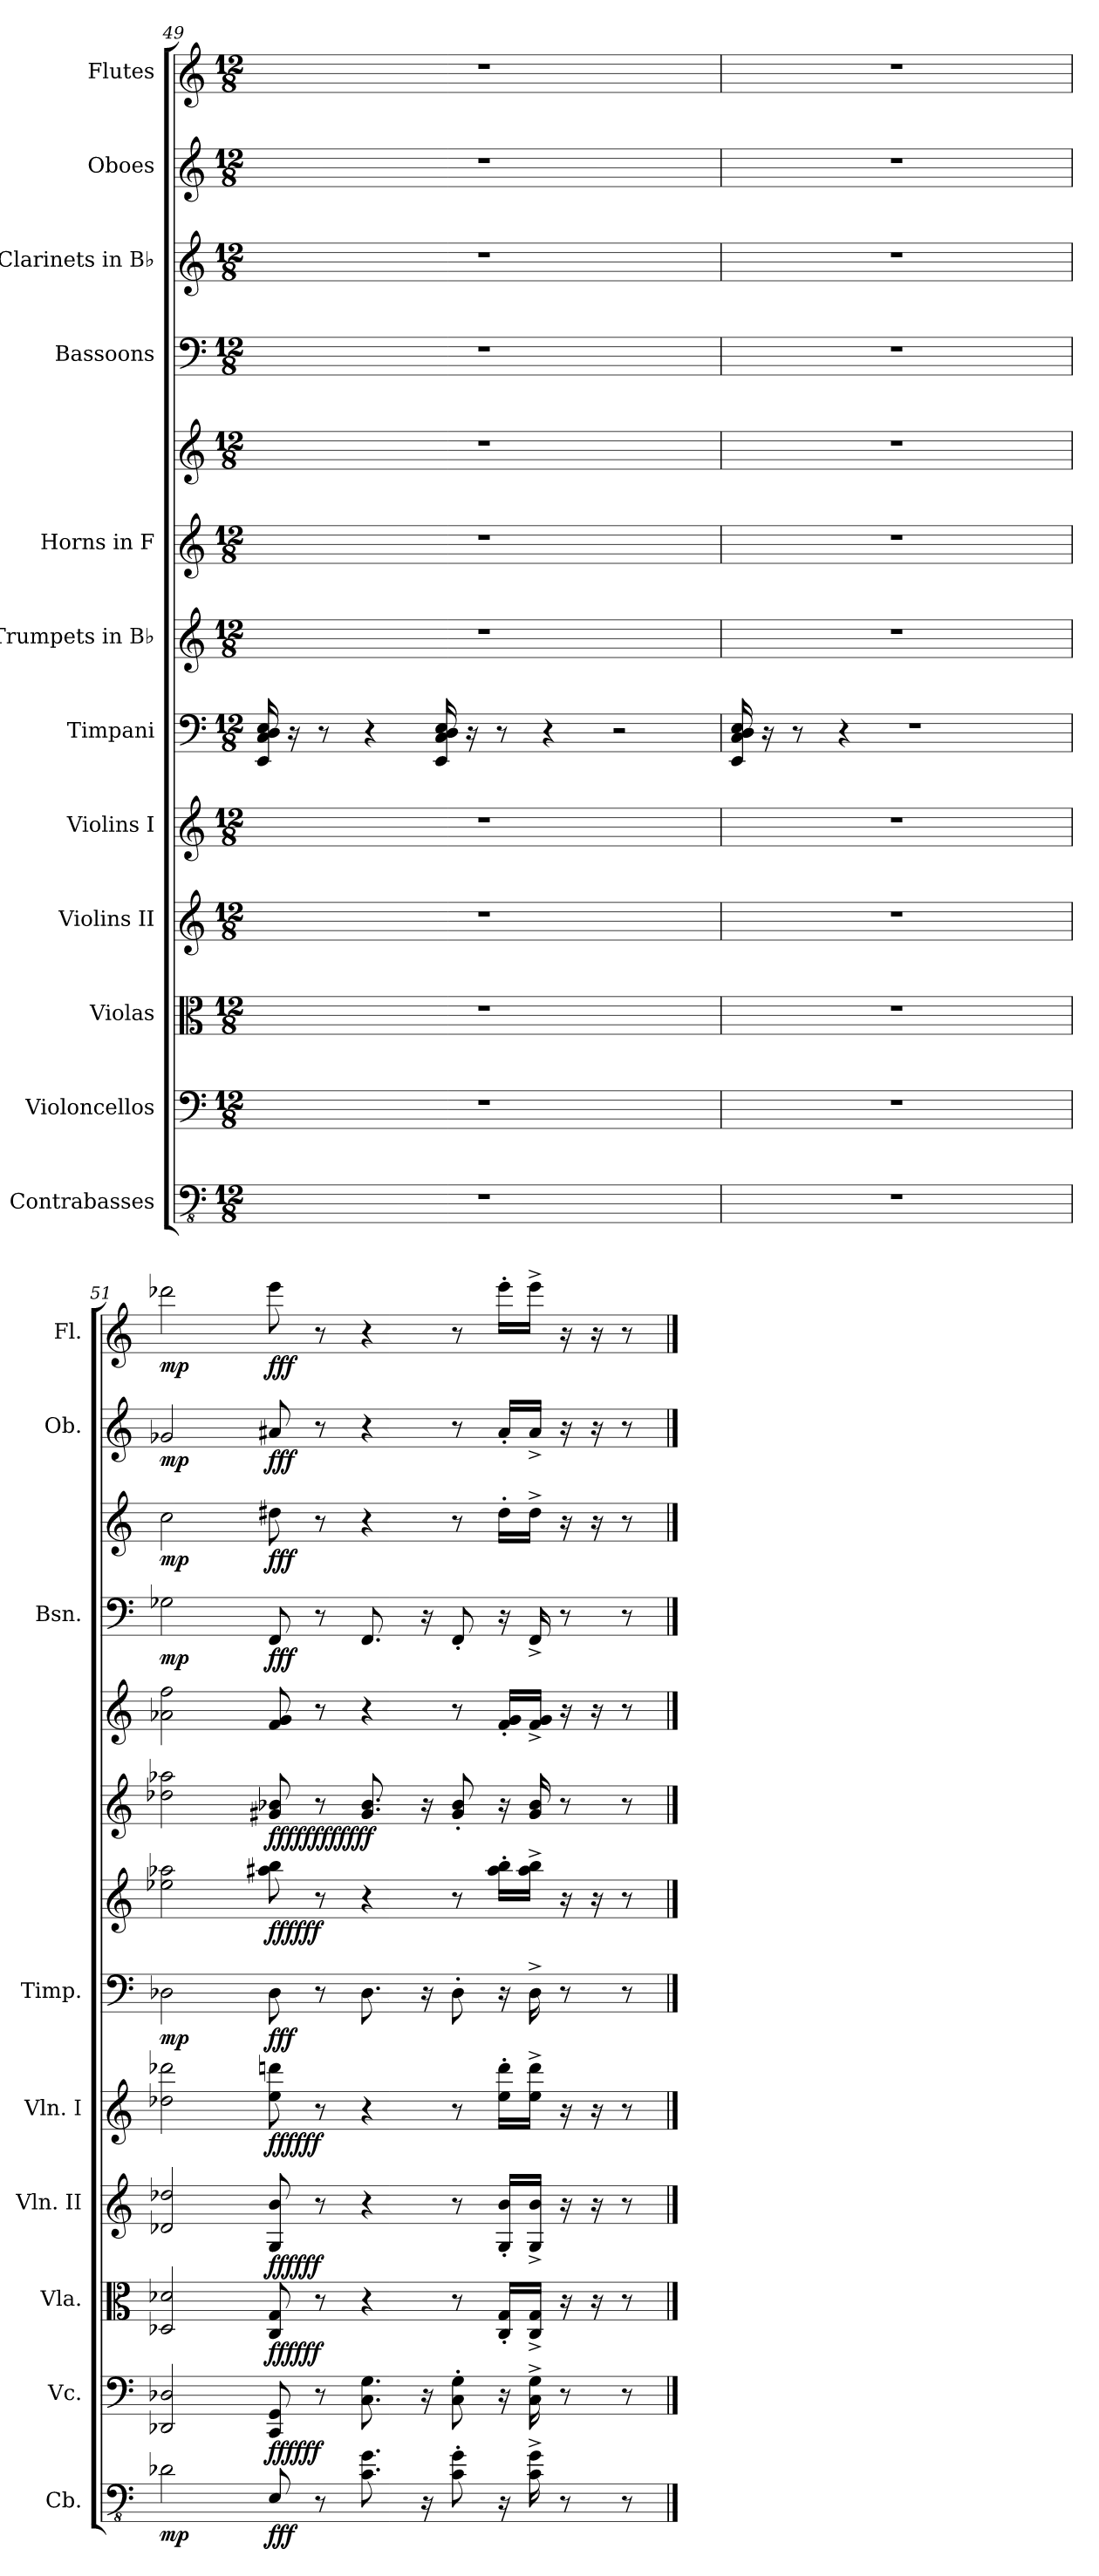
**kern	**dynam	**kern	**dynam	**kern	**dynam	**kern	**dynam	**kern	**dynam	**kern	**dynam	**kern	**dynam	**kern	**kern	**dynam	**kern	**dynam	**kern	**dynam	**kern	**dynam	**kern	**dynam
*part12	*part12	*part11	*part11	*part10	*part10	*part9	*part9	*part8	*part8	*part7	*part7	*part6	*part6	*part5	*part5	*part5	*part4	*part4	*part3	*part3	*part2	*part2	*part1	*part1
*staff13	*staff13	*staff12	*staff12	*staff11	*staff11	*staff10	*staff10	*staff9	*staff9	*staff8	*staff8	*staff7	*staff7	*staff6	*staff5	*staff5/6	*staff4	*staff4	*staff3	*staff3	*staff2	*staff2	*staff1	*staff1
*I"Contrabasses	*	*I"Violoncellos	*	*I"Violas	*	*I"Violins II	*	*I"Violins I	*	*I"Timpani	*	*I"Trumpets in B♭	*	*I"Horns in F	*	*	*I"Bassoons	*	*I"Clarinets in B♭	*	*I"Oboes	*	*I"Flutes	*
*I'Cb.	*	*I'Vc.	*	*I'Vla.	*	*I'Vln. II	*	*I'Vln. I	*	*I'Timp.	*	*	*	*	*	*	*I'Bsn.	*	*	*	*I'Ob.	*	*I'Fl.	*
*clefFv4	*	*clefF4	*	*clefC3	*	*clefG2	*	*clefG2	*	*clefF4	*	*clefG2	*	*clefG2	*clefG2	*	*clefF4	*	*clefG2	*	*clefG2	*	*clefG2	*
*ITrd7c12	*	*	*	*	*	*	*	*	*	*	*	*ITrd1c2	*	*ITrd4c7	*ITrd4c7	*	*	*	*ITrd1c2	*	*	*	*	*
*k[]	*	*k[]	*	*k[]	*	*k[]	*	*k[]	*	*k[]	*	*k[b-e-]	*	*k[b-]	*k[b-]	*	*k[]	*	*k[b-e-]	*	*k[]	*	*k[]	*
*M12/8	*	*M12/8	*	*M12/8	*	*M12/8	*	*M12/8	*	*M12/8	*	*M12/8	*	*M12/8	*M12/8	*	*M12/8	*	*M12/8	*	*M12/8	*	*M12/8	*
=49	=49	=49	=49	=49	=49	=49	=49	=49	=49	=49	=49	=49	=49	=49	=49	=49	=49	=49	=49	=49	=49	=49	=49	=49
1.r	.	1.r	.	1.r	.	1.r	.	1.r	.	16EE/ 16C/ 16D/ 16E/	.	1.r	.	1.r	1.r	.	1.r	.	1.r	.	1.r	.	1.r	.
.	.	.	.	.	.	.	.	.	.	16r	.	.	.	.	.	.	.	.	.	.	.	.	.	.
.	.	.	.	.	.	.	.	.	.	8r	.	.	.	.	.	.	.	.	.	.	.	.	.	.
.	.	.	.	.	.	.	.	.	.	4r	.	.	.	.	.	.	.	.	.	.	.	.	.	.
.	.	.	.	.	.	.	.	.	.	16EE/ 16C/ 16D/ 16E/	.	.	.	.	.	.	.	.	.	.	.	.	.	.
.	.	.	.	.	.	.	.	.	.	16r	.	.	.	.	.	.	.	.	.	.	.	.	.	.
.	.	.	.	.	.	.	.	.	.	8r	.	.	.	.	.	.	.	.	.	.	.	.	.	.
.	.	.	.	.	.	.	.	.	.	4r	.	.	.	.	.	.	.	.	.	.	.	.	.	.
.	.	.	.	.	.	.	.	.	.	2r	.	.	.	.	.	.	.	.	.	.	.	.	.	.
=50	=50	=50	=50	=50	=50	=50	=50	=50	=50	=50	=50	=50	=50	=50	=50	=50	=50	=50	=50	=50	=50	=50	=50	=50
1.r	.	1.r	.	1.r	.	1.r	.	1.r	.	16EE/ 16C/ 16D/ 16E/	.	1.r	.	1.r	1.r	.	1.r	.	1.r	.	1.r	.	1.r	.
.	.	.	.	.	.	.	.	.	.	16r	.	.	.	.	.	.	.	.	.	.	.	.	.	.
.	.	.	.	.	.	.	.	.	.	8r	.	.	.	.	.	.	.	.	.	.	.	.	.	.
.	.	.	.	.	.	.	.	.	.	4r	.	.	.	.	.	.	.	.	.	.	.	.	.	.
.	.	.	.	.	.	.	.	.	.	1r	.	.	.	.	.	.	.	.	.	.	.	.	.	.
!!LO:PB:g=z
=51	=51	=51	=51	=51	=51	=51	=51	=51	=51	=51	=51	=51	=51	=51	=51	=51	=51	=51	=51	=51	=51	=51	=51	=51
!	!LO:DY:b	!	!LO:DY:b	!	!	!	!	!	!	!	!	!	!	!	!	!	!	!	!	!	!	!	!	!
!	!	!	!LO:DY:n=1:b	!	!LO:DY:b	!	!	!	!	!	!	!	!	!	!	!	!	!	!	!	!	!	!	!
!	!	!	!	!	!LO:DY:n=1:b	!	!LO:DY:b	!	!	!	!	!	!	!	!	!	!	!	!	!	!	!	!	!
!	!	!	!	!	!	!	!LO:DY:n=1:b	!	!LO:DY:b	!	!	!	!	!	!	!	!	!	!	!	!	!	!	!
!	!	!	!	!	!	!	!	!	!LO:DY:n=1:b	!	!LO:DY:b	!	!LO:DY:b	!	!	!	!	!	!	!	!	!	!	!
!	!	!	!	!	!	!	!	!	!	!	!	!	!LO:DY:n=1:b	!	!	!LO:DY:b=2	!	!	!	!	!	!	!	!
!	!	!	!	!	!	!	!	!	!	!	!	!	!	!	!	!LO:DY:n=1:b=2	!	!	!	!	!	!	!	!
!	!	!	!	!	!	!	!	!	!	!	!	!	!	!	!	!LO:DY:n=2:b	!	!	!	!	!	!	!	!
!	!	!	!	!	!	!	!	!	!	!	!	!	!	!	!	!LO:DY:n=3:b	!	!LO:DY:b	!	!LO:DY:b	!	!LO:DY:b	!	!LO:DY:b
2DD-X\	mp	2DD-X/ 2D-X/	mp mp	2D-X/ 2d-X/	mp mp	2d-X/ 2dd-X/	mp mp	2dd-X\ 2ddd-X\	mp mp	2D-X\	mp	2dd-X\ 2gg-X\	mp mp	2g-X\ 2dd-X\	2d-X\ 2b-\	mp mp mp mp	2G-X\	mp	2b-\	mp	2g-X/	mp	2ddd-X\	mp
!	!LO:DY:b	!	!LO:DY:n=2:b	!	!	!	!	!	!	!	!	!	!	!	!	!	!	!	!	!	!	!	!	!
!	!	!	!LO:DY:n=3:b	!	!LO:DY:n=2:b	!	!	!	!	!	!	!	!	!	!	!	!	!	!	!	!	!	!	!
!	!	!	!	!	!LO:DY:n=3:b	!	!LO:DY:n=2:b	!	!	!	!	!	!	!	!	!	!	!	!	!	!	!	!	!
!	!	!	!	!	!	!	!LO:DY:n=3:b	!	!LO:DY:n=2:b	!	!	!	!	!	!	!	!	!	!	!	!	!	!	!
!	!	!	!	!	!	!	!	!	!LO:DY:n=3:b	!	!LO:DY:b	!	!LO:DY:n=2:b	!	!	!	!	!	!	!	!	!	!	!
!	!	!	!	!	!	!	!	!	!	!	!	!	!LO:DY:n=3:b	!	!	!LO:DY:n=4:b=2	!	!	!	!	!	!	!	!
!	!	!	!	!	!	!	!	!	!	!	!	!	!	!	!	!LO:DY:n=5:b=2	!	!	!	!	!	!	!	!
!	!	!	!	!	!	!	!	!	!	!	!	!	!	!	!	!LO:DY:n=6:b	!	!	!	!	!	!	!	!
!	!	!	!	!	!	!	!	!	!	!	!	!	!	!	!	!LO:DY:n=7:b	!	!LO:DY:b	!	!LO:DY:b	!	!LO:DY:b	!	!LO:DY:b
8EEE/	fff	8CC/ 8GG/	fff fff	8C/ 8G/	fff fff	8G/ 8b/	fff fff	8ee\ 8dddn\	fff fff	8D-\	fff	8gg#X\ 8aa\	fff fff	8c#X/ 8e-X/	8B-/ 8c/	fff fff fff fff	8FF/	fff	8cc#X\	fff	8a#X/	fff	8eee\	fff
8r	.	8r	.	8r	.	8r	.	8r	.	8r	.	8r	.	8r	8r	.	8r	.	8r	.	8r	.	8r	.
8.CC\ 8.GG\	.	8.C\ 8.G\	.	4r	.	4r	.	4r	.	8.D-\	.	4r	.	8.c#/ 8.e-/	4r	.	8.FF/	.	4r	.	4r	.	4r	.
16r	.	16r	.	.	.	.	.	.	.	16r	.	.	.	16r	.	.	16r	.	.	.	.	.	.	.
8CC\' 8GG\'	.	8C\' 8G\'	.	8r	.	8r	.	8r	.	8D-'\	.	8r	.	8c#/' 8e-/'	8r	.	8FF'/	.	8r	.	8r	.	8r	.
16r	.	16r	.	16C/' 16G/'LL	.	16G/' 16b/'LL	.	16ee\' 16ddd\'LL	.	16r	.	16gg#\' 16aa\'LL	.	16r	16B-/' 16c/'LL	.	16r	.	16cc#'\LL	.	16a#'/LL	.	16eee'\LL	.
16CC\^ 16GG\^	.	16C\^ 16G\^	.	16C/^ 16G/^JJ	.	16G/^ 16b/^JJ	.	16ee\^ 16ddd\^JJ	.	16D-^\	.	16gg#\^ 16aa\^JJ	.	16c#/ 16e-/	16B-/^ 16c/^JJ	.	16FF^/	.	16cc#^\JJ	.	16a#^/JJ	.	16eee^\JJ	.
8r	.	8r	.	16r	.	16r	.	16r	.	8r	.	16r	.	8r	16r	.	8r	.	16r	.	16r	.	16r	.
.	.	.	.	16r	.	16r	.	16r	.	.	.	16r	.	.	16r	.	.	.	16r	.	16r	.	16r	.
8r	.	8r	.	8r	.	8r	.	8r	.	8r	.	8r	.	8r	8r	.	8r	.	8r	.	8r	.	8r	.
==	==	==	==	==	==	==	==	==	==	==	==	==	==	==	==	==	==	==	==	==	==	==	==	==
*-	*-	*-	*-	*-	*-	*-	*-	*-	*-	*-	*-	*-	*-	*-	*-	*-	*-	*-	*-	*-	*-	*-	*-	*-
